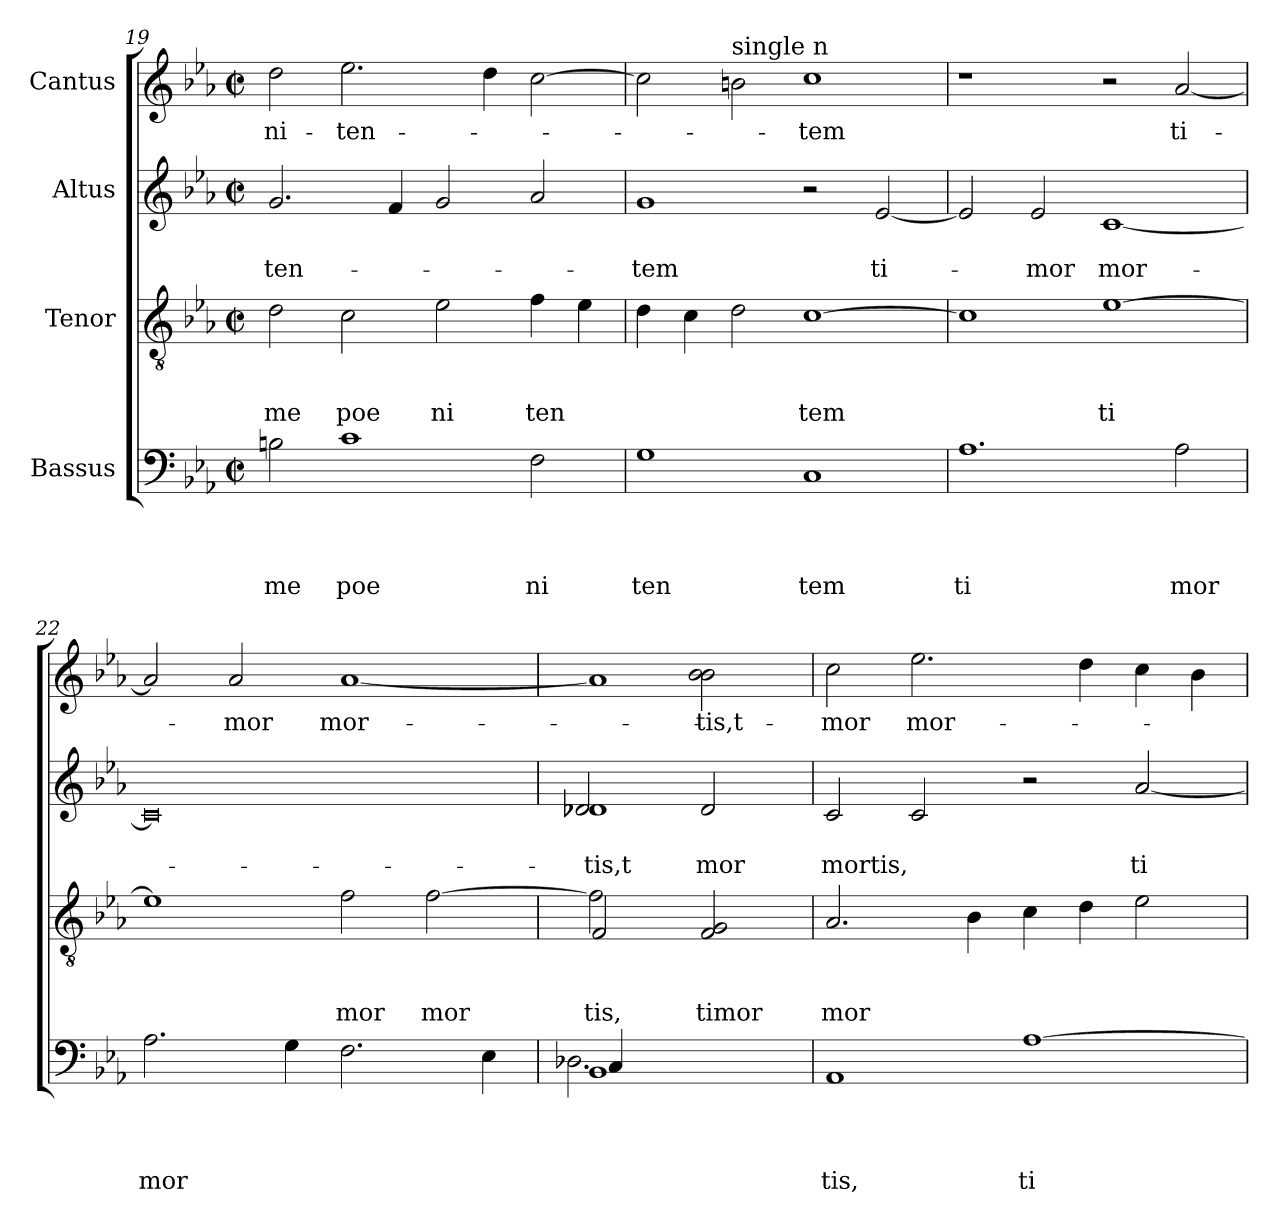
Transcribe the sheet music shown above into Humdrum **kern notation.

**kern	**text	**text	**text	**text	**kern	**text	**text	**text	**kern	**text	**text	**kern	**text
*part4	*part4	*part4	*part4	*part4	*part3	*part3	*part3	*part3	*part2	*part2	*part2	*part1	*part1
*staff4	*staff4	*staff4	*staff4	*staff4	*staff3	*staff3	*staff3	*staff3	*staff2	*staff2	*staff2	*staff1	*staff1
*I"Bassus	*	*	*	*	*I"Tenor	*	*	*	*I"Altus	*	*	*I"Cantus	*
!!LO:PB:g=z
*clefF4	*	*	*	*	*clefGv2	*	*	*	*clefG2	*	*	*clefG2	*
*k[b-e-a-]	*	*	*	*	*k[b-e-a-]	*	*	*	*k[b-e-a-]	*	*	*k[b-e-a-]	*
*E-:	*	*	*	*	*E-:	*	*	*	*E-:	*	*	*E-:	*
*M2/2	*	*	*	*	*M2/2	*	*	*	*M2/2	*	*	*M2/2	*
*met(c|)	*	*	*	*	*met(c|)	*	*	*	*met(c|)	*	*	*met(c|)	*
=19	=19	=19	=19	=19	=19	=19	=19	=19	=19	=19	=19	=19	=19
!	!	!	!	!LO:LY:b	!	!	!	!LO:LY:b	!	!	!LO:LY:b	!	!LO:LY:b
2Bn\	.	.	.	me	2d\	.	.	me	2.g/	.	-ten-	2dd\	-ni-
!	!	!	!	!LO:LY:b	!	!	!	!LO:LY:b	!	!	!	!	!LO:LY:b
1c	.	.	.	poe	2c\	.	.	poe	.	.	.	2.ee-\	-ten-
.	.	.	.	.	.	.	.	.	4f/	.	.	.	.
!	!	!	!	!	!	!	!	!LO:LY:b	!	!	!	!	!
.	.	.	.	.	2e-\	.	.	ni	2g/	.	.	.	.
.	.	.	.	.	.	.	.	.	.	.	.	4dd\	.
!	!	!	!	!LO:LY:b	!	!	!	!LO:LY:b	!	!	!	!	!
2F\	.	.	.	ni	4f\	.	.	ten	2a-/	.	.	[>2cc\	.
.	.	.	.	.	4e-\	.	.	.	.	.	.	.	.
=20	=20	=20	=20	=20	=20	=20	=20	=20	=20	=20	=20	=20	=20
!	!	!	!	!LO:LY:b	!	!	!	!	!	!	!LO:LY:b	!	!
1G	.	.	.	ten	4d\	.	.	.	1g	.	-tem	2cc\]	.
.	.	.	.	.	4c\	.	.	.	.	.	.	.	.
!	!	!	!	!	!	!	!	!	!	!	!	!LO:TX:a:t=single n	!
.	.	.	.	.	2d\	.	.	.	.	.	.	2b\	.
!	!	!	!	!LO:LY:b	!	!	!	!LO:LY:b	!	!	!	!	!LO:LY:b
1C	.	.	.	tem	[>1c	.	.	tem	2r	.	.	1cc	-tem
!	!	!	!	!	!	!	!	!	!	!	!LO:LY:b	!	!
.	.	.	.	.	.	.	.	.	[<2e-/	.	ti-	.	.
=21	=21	=21	=21	=21	=21	=21	=21	=21	=21	=21	=21	=21	=21
!	!	!	!	!LO:LY:b	!	!	!	!	!	!	!	!	!
1.A-	.	.	.	ti	1c]	.	.	.	2e-/]	.	.	1r	.
!	!	!	!	!	!	!	!	!	!	!	!LO:LY:b	!	!
.	.	.	.	.	.	.	.	.	2e-/	.	-mor	.	.
!	!	!	!	!	!	!	!	!LO:LY:b	!	!	!LO:LY:b	!	!
.	.	.	.	.	[>1e-	.	.	ti	[<1c	.	mor-	2r	.
!	!	!	!	!LO:LY:b	!	!	!	!	!	!	!	!	!LO:LY:b
2A-\	.	.	.	mor	.	.	.	.	.	.	.	[<2a-/	ti-
=22	=22	=22	=22	=22	=22	=22	=22	=22	=22	=22	=22	=22	=22
!	!	!	!	!LO:LY:b	!	!	!	!	!	!	!	!	!
2.A-\	.	.	.	mor	1e-]	.	.	.	0c]	.	.	2a-/]	.
!	!	!	!	!	!	!	!	!	!	!	!	!	!LO:LY:b
.	.	.	.	.	.	.	.	.	.	.	.	2a-/	-mor
4G\	.	.	.	.	.	.	.	.	.	.	.	.	.
!	!	!	!	!	!	!	!	!LO:LY:b	!	!	!	!	!LO:LY:b
2.F\	.	.	.	.	2f\	.	.	mor	.	.	.	[<1a-	mor-
!	!	!	!	!	!	!	!	!LO:LY:b	!	!	!	!	!
.	.	.	.	.	[>2f\	.	.	mor	.	.	.	.	.
4E-\	.	.	.	.	.	.	.	.	.	.	.	.	.
=23	=23	=23	=23	=23	=23	=23	=23	=23	=23	=23	=23	=23	=23
*^	*	*	*	*	*^	*	*	*	*	*	*	*	*
*	*^	*	*	*	*	*	*	*	*	*	*	*	*	*	*
!	!	!	!	!	!	!	!	!	!	!	!LO:LY:b	!	!	!LO:LY:b	!	!
*	*	*	*	*	*	*	*	*	*	*	*	*^	*	*	*^	*
1BB-	2.D-X\	4C/	.	.	.	.	2f\]	2F/	.	.	tis,	1d-	2d-X/	.	-tis,t	1a-]	2ryy	.
.	.	2.ryy	.	.	.	.	.	.	.	.	.	.	.	.	.	.	.	.
!	!	!	!	!	!	!	!	!	!	!	!LO:LY:b	!	!	!	!LO:LY:b	!	!	!LO:LY:b
.	.	.	.	.	.	.	2F/ 2G/	2ryy	.	.	timor	.	2d-/	.	mor	.	2b-\ 2b-\	-tis,t
.	4ryy	.	.	.	.	.	.	.	.	.	.	.	.	.	.	.	.	.
*	*v	*v	*	*	*	*	*	*	*	*	*	*v	*v	*	*	*v	*v	*
*	*	*	*	*	*	*v	*v	*	*	*	*	*	*	*	*
=24	=24	=24	=24	=24	=24	=24	=24	=24	=24	=24	=24	=24	=24	=24
!	!	!	!	!	!LO:LY:b	!	!	!	!LO:LY:b	!	!	!LO:LY:b	!	!LO:LY:b
*v	*v	*	*	*	*	*	*	*	*	*	*	*	*	*
1AA-	.	.	.	tis,	2.A-/	.	.	mor	2c/	.	mortis,	2cc\	mor
!	!	!	!	!	!	!	!	!	!	!	!	!	!LO:LY:b
.	.	.	.	.	.	.	.	.	2c/	.	.	2.ee-\	mor-
.	.	.	.	.	4B-\	.	.	.	.	.	.	.	.
!	!	!	!	!LO:LY:b	!	!	!	!	!	!	!	!	!
[<1A-	.	.	.	ti	4c\	.	.	.	2r	.	.	.	.
.	.	.	.	.	4d\	.	.	.	.	.	.	4dd\	.
!	!	!	!	!	!	!	!	!	!	!	!LO:LY:b	!	!
.	.	.	.	.	2e-\	.	.	.	[<2a-/	.	ti-	4cc\	.
.	.	.	.	.	.	.	.	.	.	.	.	4b-\	.
=	=	=	=	=	=	=	=	=	=	=	=	=	=
*-	*-	*-	*-	*-	*-	*-	*-	*-	*-	*-	*-	*-	*-
